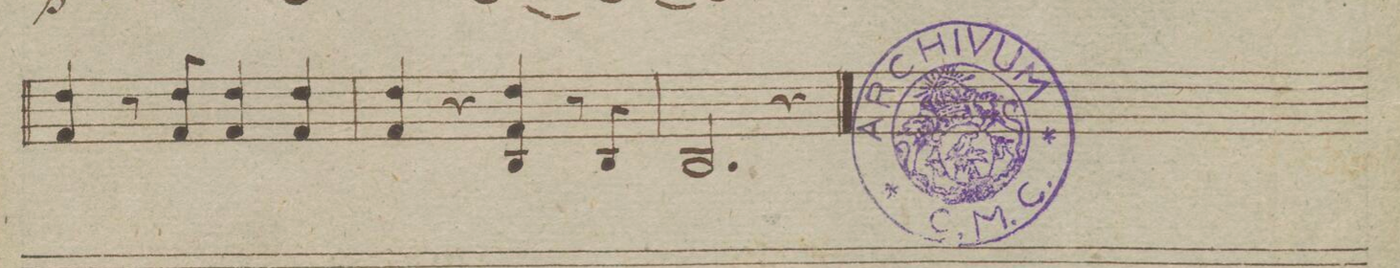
**kern	**dynam
*I"Violino Secondo	*
*clefG2	*
*k[b-e-]	*
*met(c|)	*
*M2/2	*
4f/ 4dd	.
8r	.
8f/ 8dd	.
4f/ 4dd	.
4f/ 4dd	.
=122	=122
4f/ 4dd	.
4r	.
4B-/ 4f 4dd	.
8r	.
8B-/	.
=123	=123
2.B-/	.
4r	.
==	==
*-	*-
